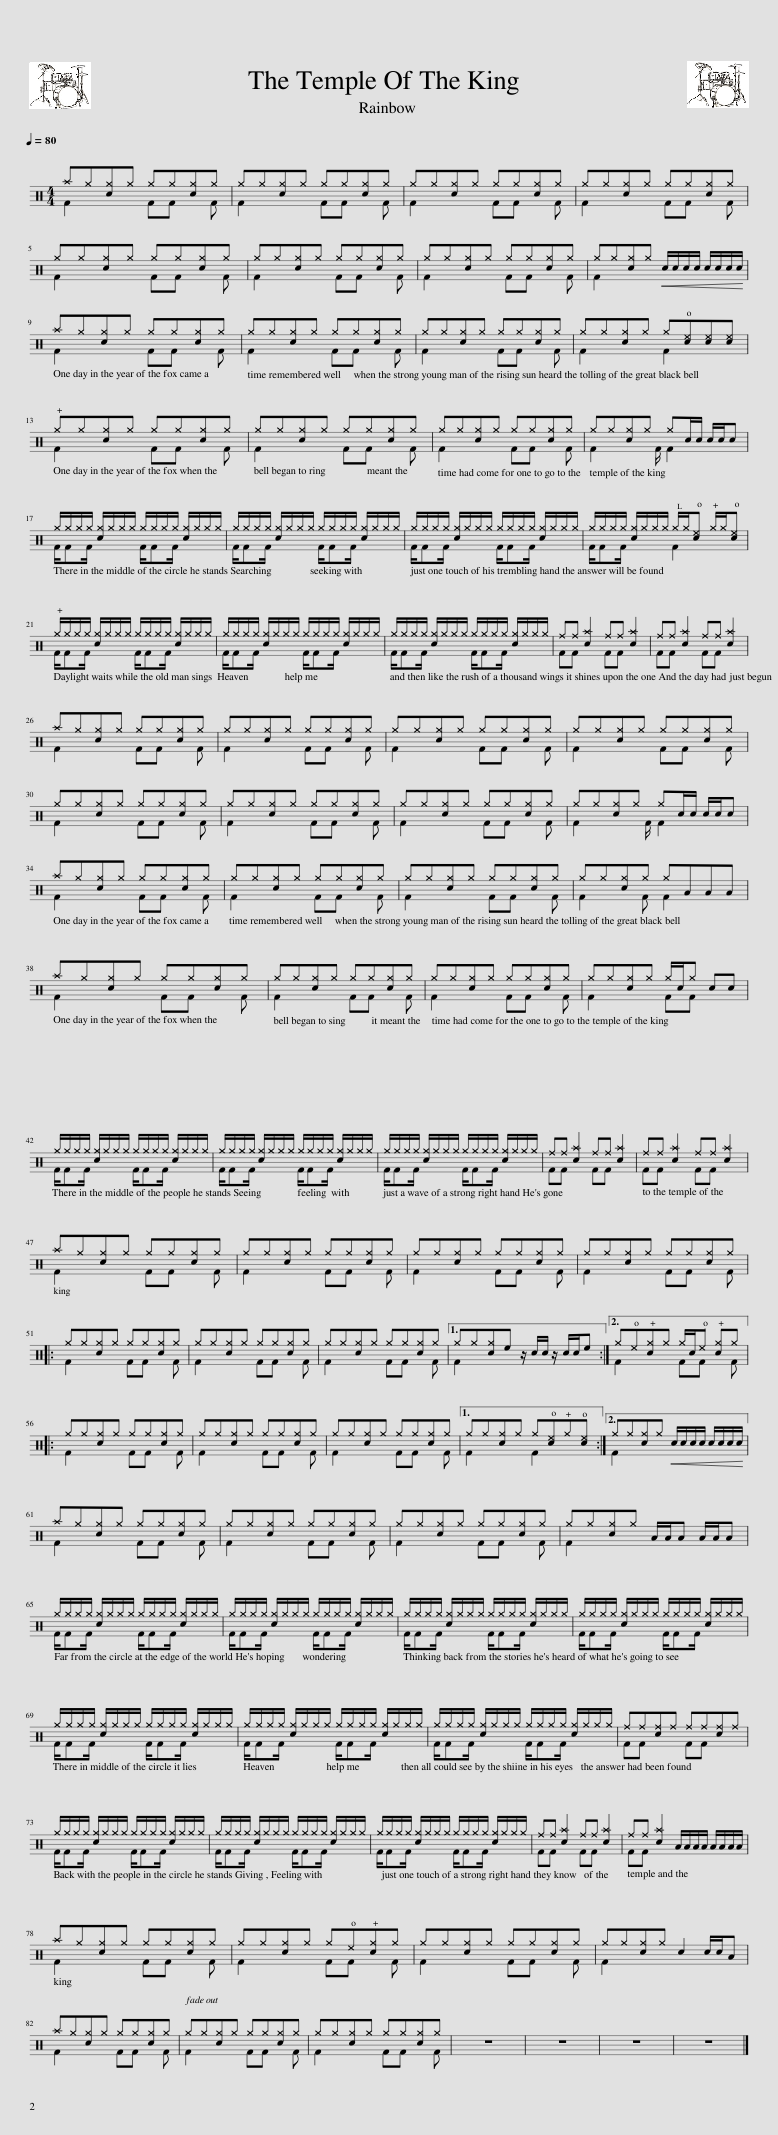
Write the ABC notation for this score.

X:1
%%score ( 1 2 )
L:1/8
Q:1/4=80
M:4/4
I:linebreak $
K:C
V:1 perc
K:none
V:2 perc
K:none
V:1
 ^a^g[c^g]^g ^g^g[c^g]^g | ^g^g[c^g]^g ^g^g[c^g]^g | ^g^g[c^g]^g ^g^g[c^g]^g | ^g^g[c^g]^g ^g^g[c^g]^g |$ ^g^g[c^g]^g ^g^g[c^g]^g | %5
 ^g^g[c^g]^g ^g^g[c^g]^g | ^g^g[c^g]^g ^g^g[c^g]^g | ^g^g[c^g]^g!<(! c/c/c/c/ c/c/c/c/!<)! |$ ^a^g[c^g]^g ^g^g[c^g]^g | ^g^g[c^g]^g ^g^g[c^g]^g | %10
 ^g^g[c^g]^g ^g^g[c^g]^g | ^g^g[c^g]^g ^g[c^e][c^e][c^e] |$ ^g^g[c^g]^g ^g^g[c^g]^g | ^g^g[c^g]^g ^g^g[c^g]^g | ^g^g[c^g]^g ^g^g[c^g]^g | %15
 ^g^g[c^g]^g ^gc/c/ c/c/c |$ ^g/^g/^g/^g/ [c^g]/^g/^g/^g/ ^g/^g/^g/^g/ [c^g]/^g/^g/^g/ | ^g/^g/^g/^g/ [c^g]/^g/^g/^g/ ^g/^g/^g/^g/ [c^g]/^g/^g/^g/ | ^g/^g/^g/^g/ [c^g]/^g/^g/^g/ ^g/^g/^g/^g/ [c^g]/^g/^g/^g/ | ^g/^g/^g/^g/ [c^g]/^g/^g/^g/ ^g/^g/[c^e] ^g/^g/[c^e] |$ %20
 ^g/^g/^g/^g/ [c^g]/^g/^g/^g/ ^g/^g/^g/^g/ [c^g]/^g/^g/^g/ | ^g/^g/^g/^g/ [c^g]/^g/^g/^g/ ^g/^g/^g/^g/ [c^g]/^g/^g/^g/ | ^g/^g/^g/^g/ [c^g]/^g/^g/^g/ ^g/^g/^g/^g/ [c^g]/^g/^g/^g/ | ^f^f [c^a]2 ^f^f [c^a]2 | ^f^f [c^a]2 ^f^f [c^a]2 |$ %25
 ^a^g[c^g]^g ^g^g[c^g]^g | ^g^g[c^g]^g ^g^g[c^g]^g | ^g^g[c^g]^g ^g^g[c^g]^g | ^g^g[c^g]^g ^g^g[c^g]^g |$ ^g^g[c^g]^g ^g^g[c^g]^g | %30
 ^g^g[c^g]^g ^g^g[c^g]^g | ^g^g[c^g]^g ^g^g[c^g]^g | ^g^g[c^g]^g ^gc/c/ c/c/c |$ ^a^g[c^g]^g ^g^g[c^g]^g | ^g^g[c^g]^g ^g^g[c^g]^g | %35
 ^g^g[c^g]^g ^g^g[c^g]^g | ^g^g[c^g]^g ^gAAA |$ ^a^g[c^g]^g ^g^g[c^g]^g | ^g^g[c^g]^g ^g^g[c^g]^g | ^g^g[c^g]^g ^g^g[c^g]^g | %40
 ^g^g[c^g]^g ^g/c/^g cc |$ ^g/^g/^g/^g/ [c^g]/^g/^g/^g/ ^g/^g/^g/^g/ [c^g]/^g/^g/^g/ | ^g/^g/^g/^g/ [c^g]/^g/^g/^g/ ^g/^g/^g/^g/ [c^g]/^g/^g/^g/ | ^g/^g/^g/^g/ [c^g]/^g/^g/^g/ ^g/^g/^g/^g/ [c^g]/^g/^g/^g/ | ^f^f [c^a]2 ^f^f [c^a]2 | %45
 ^f^f [c^a]2 ^f^f [c^a]2 |$ ^a^g[c^g]^g ^g^g[c^g]^g | ^g^g[c^g]^g ^g^g[c^g]^g | ^g^g[c^g]^g ^g^g[c^g]^g | ^g^g[c^g]^g ^g^g[c^g]^g |:$ %50
 ^g^g[c^g]^g ^g^g[c^g]^g | ^g^g[c^g]^g ^g^g[c^g]^g | ^g^g[c^g]^g ^g^g[c^g]^g |1 ^g^g[c^g]e z/ c/c/ z/ c/c/e :|2 ^g^e[c^g]^g ^g/c/^e [c^g]^g |:$ %55
 ^g^g[c^g]^g ^g^g[c^g]^g | ^g^g[c^g]^g ^g^g[c^g]^g | ^g^g[c^g]^g ^g^g[c^g]^g |1 ^g^g[c^g]^g ^g[c^e]^g[c^e] :|2 ^g^g[c^g]^g!<(! c/c/c/c/ c/c/c/c/!<)! ||$ %60
 ^a^g[c^g]^g ^g^g[c^g]^g | ^g^g[c^g]^g ^g^g[c^g]^g | ^g^g[c^g]^g ^g^g[c^g]^g | ^g^g[c^g]^g A/A/A A/A/A |$ ^g/^g/^g/^g/ [c^g]/^g/^g/^g/ ^g/^g/^g/^g/ [c^g]/^g/^g/^g/ | %65
 ^g/^g/^g/^g/ [c^g]/^g/^g/^g/ ^g/^g/^g/^g/ [c^g]/^g/^g/^g/ | ^g/^g/^g/^g/ [c^g]/^g/^g/^g/ ^g/^g/^g/^g/ [c^g]/^g/^g/^g/ | ^g/^g/^g/^g/ [c^g]/^g/^g/^g/ ^g/^g/^g/^g/ [c^g]/^g/^g/^g/ |$ ^g/^g/^g/^g/ [c^g]/^g/^g/^g/ ^g/^g/^g/^g/ [c^g]/^g/^g/^g/ | ^g/^g/^g/^g/ [c^g]/^g/^g/^g/ ^g/^g/^g/^g/ [c^g]/^g/^g/^g/ | %70
 ^g/^g/^g/^g/ [c^g]/^g/^g/^g/ ^g/^g/^g/^g/ [c^g]/^g/^g/^g/ | ^f^f[c^f]^f ^f^f[c^f]^f |$ ^g/^g/^g/^g/ [c^g]/^g/^g/^g/ ^g/^g/^g/^g/ [c^g]/^g/^g/^g/ | ^g/^g/^g/^g/ [c^g]/^g/^g/^g/ ^g/^g/^g/^g/ [c^g]/^g/^g/^g/ | ^g/^g/^g/^g/ [c^g]/^g/^g/^g/ ^g/^g/^g/^g/ [c^g]/^g/^g/^g/ | %75
 ^f^f [c^a]2 ^f^f [c^a]2 | ^f^f [c^a]2 A/A/A/A/ A/A/A/A/ |$ ^a^g[c^g]^g ^g^g[c^g]^g | ^g^g[c^g]^g ^g^e[c^g]^g | ^g^g[c^g]^g ^g^g[c^g]^g | %80
 ^g^g[c^g]^g c2 c/c/A |$ ^a^g[c^g]^g ^g^g[c^g]^g | ^g^g[c^g]^g ^g^g[c^g]^g | ^g^g[c^g]^g ^g^g[c^g]^g | z8 | %85
 z8 | z8 | z8 |] %88
V:2
 F2 x2 FF x F | F2 x2 FF x F | F2 x2 FF x F | F2 x2 FF x F |$ F2 x2 FF x F | %5
 F2 x2 FF x F | F2 x2 FF x F | F2 x6 |$ F2 x2 FF x F | F2 x2 FF x F | %10
 F2 x2 FF x F | F2 x2 F2 x2 |$ F2 x2 FF x F | F2 x2 FF x F | F2 x2 FF x F | %15
 F2 x3/2 F/ F2 x2 |$ F/FF/ x2 F/FF/ x2 | F/FF/ x2 F/FF/ x2 | F/FF/ x2 F/FF/ x2 | F/FF/ x2 F2 x2 |$ %20
 F/FF/ x2 F/FF/ x2 | F/FF/ x2 F/FF/ x2 | F/FF/ x2 F/FF/ x2 | FF x2 FF x2 | FF x2 FF x2 |$ %25
 F2 x2 FF x F | F2 x2 FF x F | F2 x2 FF x F | F2 x2 FF x F |$ F2 x2 FF x F | %30
 F2 x2 FF x F | F2 x2 FF x F | F2 x3/2 F/ F2 x2 |$ F2 x2 FF x F | F2 x2 FF x F | %35
 F2 x2 FF x F | F2 x F F2 x2 |$ F2 x2 FF x F | F2 x2 FF x F | F2 x2 FF x F | %40
 F2 x2 FF x2 |$ F/FF/ x2 F/FF/ x2 | F/FF/ x2 F/FF/ x2 | F/FF/ x2 F/FF/ x2 | FF x2 FF x2 | %45
 FF x2 FF x2 |$ F2 x2 FF x F | F2 x2 FF x F | F2 x2 FF x F | F2 x2 FF x F |:$ %50
 F2 x2 FF x F | F2 x2 FF x F | F2 x2 FF x F |1 F2 x6 :|2 F2 x2 FF x F |:$ %55
 F2 x2 FF x F | F2 x2 FF x F | F2 x2 FF x F |1 F2 x2 F2 x2 :|2 F2 x6 ||$ %60
 F2 x2 FF x F | F2 x2 FF x F | F2 x2 FF x F | F2 x6 |$ F/FF/ x2 F/FF/ x2 | %65
 F/FF/ x2 F/FF/ x2 | F/FF/ x2 F/FF/ x2 | F/FF/ x2 F/FF/ x2 |$ F/FF/ x2 F/FF/ x2 | F/FF/ x2 F/FF/ x2 | %70
 F/FF/ x2 F/FF/ x2 | FF x2 FF x2 |$ F/FF/ x2 F/FF/ x2 | F/FF/ x2 F/FF/ x2 | F/FF/ x2 F/FF/ x2 | %75
 FF x2 FF x2 | FF x6 |$ F2 x2 FF x F | F2 x2 FF x F | F2 x2 FF x F | %80
 F2 x6 |$ F2 x2 FF x F | F2 x2 FF x F | F2 x2 FF x F | x8 | %85
 x8 | x8 | x8 |] %88
